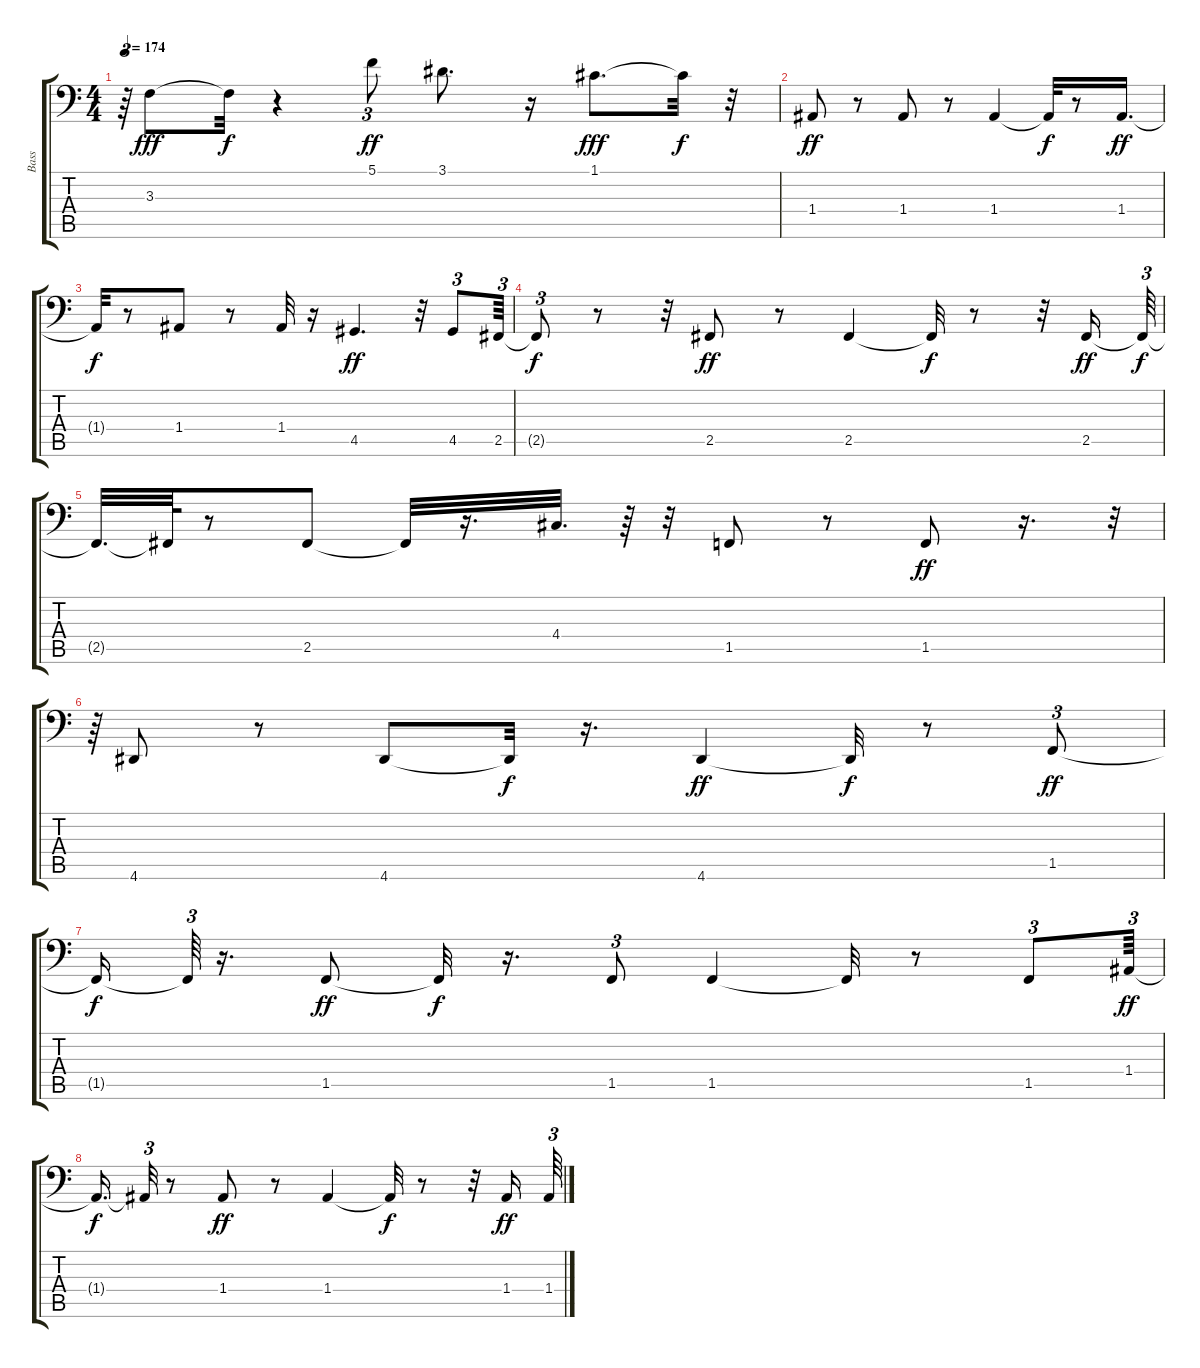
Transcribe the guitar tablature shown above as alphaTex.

\track ("Bass" "Bass") {instrument electricbassfinger}
\staff {score tabs}
\tuning (C3 G2 D2 A1 E1 B0) {hide}
\ts (4 4)
\tempo 174
\clef f4
\ks c
r.64{tu (3 2) dy ff} 3.3.8{dy fff} 3.3{t}.32{dy f} r.4 5.1.8{tu (3 2) dy ff} 3.1.8{d} r.16 1.1.8{d dy fff} 1.1{t}.32{dy f} r.32 |
1.4.8{dy ff} r.8 1.4.8 r.8 1.4.4 1.4{t}.32{dy f} r.8 1.4.16{d dy ff} |
1.4{t}.32{dy f} r.8 1.4.8 r.8 1.4.32 r.16 4.5.4{d dy ff} r.32 4.5.8{tu (3 2)} 2.5.64{tu (3 2)} |
2.5{t}.8{tu (3 2) dy f} r.8 r.32 2.5.8{dy ff} r.8 2.5.4 2.5{t}.32{dy f} r.8 r.32 2.5.16{dy ff} 2.5{t}.64{tu (3 2) dy f} |
2.5{t}.32{d} 2.5{t}.64 r.8 2.5.8 2.5{t}.32 r.16{d} 4.4.32{d} r.64 r.32 1.5.8 r.8 1.5.8{dy ff} r.16{d} r.32{tu (3 2)} |
r.64{tu (3 2)} 4.6.8 r.8 4.6.8 4.6{t}.32{dy f} r.16{d} 4.6.4{dy ff} 4.6{t}.32{dy f} r.8 1.5.8{tu (3 2) dy ff} |
1.5{t}.16{dy f} 1.5{t}.64{tu (3 2)} r.16{d} 1.5.8{dy ff} 1.5{t}.32{dy f} r.16{d} 1.5.8{tu (3 2)} 1.5.4 1.5{t}.32 r.8 1.5.8{tu (3 2)} 1.4.64{tu (3 2) dy ff} |
1.4{t}.16{d dy f} 1.4{t}.32{tu (3 2)} r.8 1.4.8{dy ff} r.8 1.4.4 1.4{t}.32{dy f} r.8 r.32 1.4.16{dy ff} 1.4.64{tu (3 2)}
